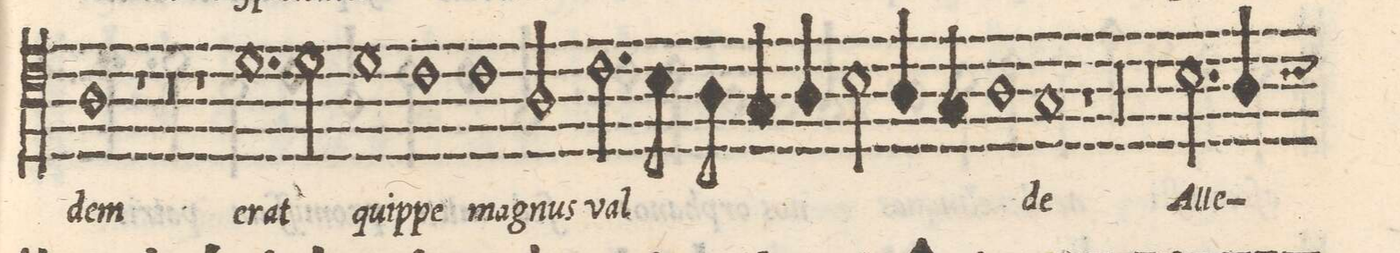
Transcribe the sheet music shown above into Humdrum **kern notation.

**kern	**text
*I"TENOR	*
*clefC4	*
*k[]	*
*met(C|)	*
*M2/1	*
1A	-dem
1r	.
=22-	=22-
0r	.
=23-	=23-
1r	.
1.d	e-
=24-	=24-
2d\	-rat
1d	quip-
=25-	=25-
1c	-pe
1c	mag-
=26-	=26-
2A/	-nus
2.c\	val-
8B\	.
8A\	.
4Gny/	.
4A/	.
=27-	=27-
2B\	.
4A/	.
4G/	.
1A	.
=28-	=28-
1G	-de
1r	.
=29-	=29-
00r	.
=30-	=30-
=31-	=31-
0r	.
=32-	=32-
2.B\	Al-
4A/	-le-
*custos:B	*
*-	*-
